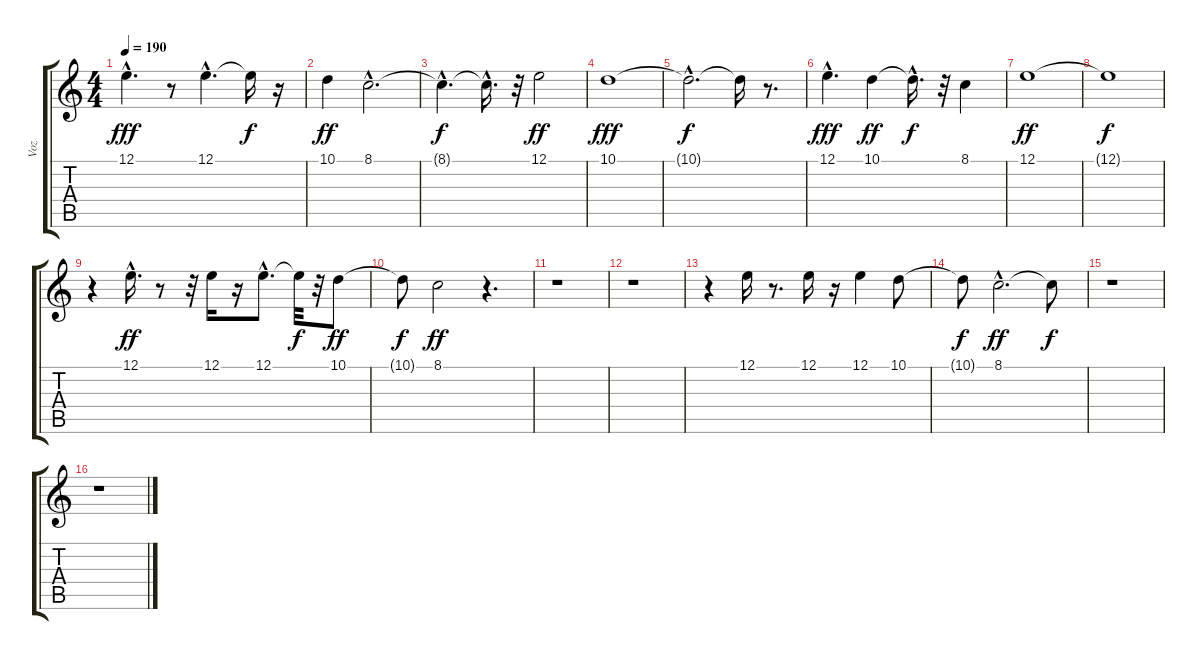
\track ("Voz" "Voz") {instrument clarinet}
\staff {score tabs}
\tuning (E4 B3 G3 D3 A2 E2) {hide}
\ts (4 4)
\tempo 190
\clef g2
\ks c
12.1{hac}.4{d dy fff} r.8 12.1{hac}.4{d} 12.1{t}.16{dy f} r.16 |
10.1.4{dy ff} 8.1{hac}.2{d} |
8.1{hac t}.4{d dy f} 8.1{hac t}.16{d} r.32 12.1.2{dy ff} |
10.1.1{dy fff} |
10.1{hac t}.2{d dy f} 10.1{t}.16 r.8{d} |
12.1{hac}.4{d dy fff} 10.1.4{dy ff} 10.1{hac t}.16{d dy f} r.32 8.1.4 |
12.1.1{dy ff} |
12.1{t}.1{dy f} |
r.4 12.1{hac}.16{d dy ff} r.8 r.32 12.1.16 r.16 12.1{hac}.8{d} 12.1{t}.32{dy f} r.32 10.1.8{dy ff} |
10.1{t}.8{dy f} 8.1.2{dy ff} r.4{d} |
r.1 |
r.1 |
r.4 12.1.16 r.8{d} 12.1.16 r.16 12.1.4 10.1.8 |
10.1{t}.8{dy f} 8.1{hac}.2{d dy ff} 8.1{t}.8{dy f} |
r.1 |
r.1
